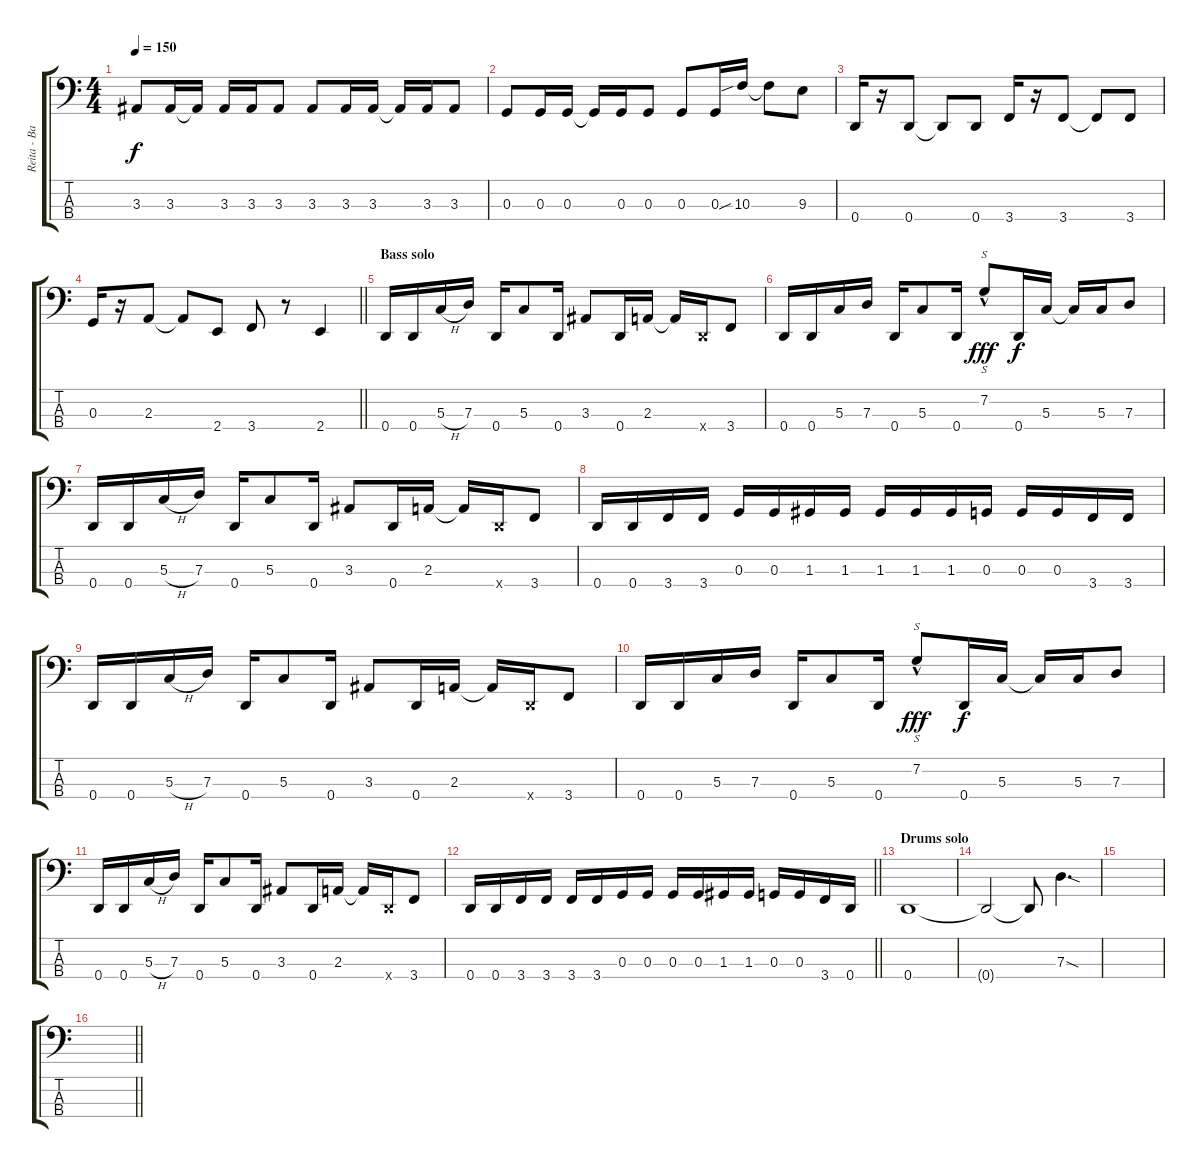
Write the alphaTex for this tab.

\track ("Reita - Bass" "Reita - Ba") {instrument electricbasspick}
\staff {score tabs}
\tuning (F2 C2 G1 D1) {hide}
\ts (4 4)
\tempo 150
\clef f4
\ks c
3.3.8{dy f} 3.3.16 3.3{t}.16 3.3.16 3.3.16 3.3.8 3.3.8 3.3.16 3.3.16 3.3{t}.16 3.3.16 3.3.8 |
0.3.8 0.3.16 0.3.16 0.3{t}.16 0.3.16 0.3.8 0.3.8 0.3.16 10.3{sib}.16 10.3{t}.8 9.3.8 |
0.4.16 r.16 0.4.8 0.4{t}.8 0.4.8 3.4.16 r.16 3.4.8 3.4{t}.8 3.4.8 |
\barLineRight lightlight
0.3.16 r.16 2.3.8 2.3{t}.8 2.4.8 3.4.8 r.8 2.4.4 |
\section ("" "Bass solo")
0.4.16 0.4.16 5.3{h}.16 7.3.16 0.4.16 5.3.8 0.4.16 3.3.8 0.4.16 2.3.16 2.3{t}.16 0.4{x}.16 3.4.8 |
0.4.16 0.4.16 5.3.16 7.3.16 0.4.16 5.3.8 0.4.16 7.2{hac}.8{s dy fff} 0.4.16{dy f} 5.3.16 5.3{t}.16 5.3.16 7.3.8 |
0.4.16 0.4.16 5.3{h}.16 7.3.16 0.4.16 5.3.8 0.4.16 3.3.8 0.4.16 2.3.16 2.3{t}.16 0.4{x}.16 3.4.8 |
0.4.16 0.4.16 3.4.16 3.4.16 0.3.16 0.3.16 1.3.16 1.3.16 1.3.16 1.3.16 1.3.16 0.3.16 0.3.16 0.3.16 3.4.16 3.4.16 |
0.4.16 0.4.16 5.3{h}.16 7.3.16 0.4.16 5.3.8 0.4.16 3.3.8 0.4.16 2.3.16 2.3{t}.16 0.4{x}.16 3.4.8 |
0.4.16 0.4.16 5.3.16 7.3.16 0.4.16 5.3.8 0.4.16 7.2{hac}.8{s dy fff} 0.4.16{dy f} 5.3.16 5.3{t}.16 5.3.16 7.3.8 |
0.4.16 0.4.16 5.3{h}.16 7.3.16 0.4.16 5.3.8 0.4.16 3.3.8 0.4.16 2.3.16 2.3{t}.16 0.4{x}.16 3.4.8 |
\barLineRight lightlight
0.4.16 0.4.16 3.4.16 3.4.16 3.4.16 3.4.16 0.3.16 0.3.16 0.3.16 0.3.16 1.3.16 1.3.16 0.3.16 0.3.16 3.4.16 0.4.16 |
\section ("" "Drums solo")
0.4.1 |
0.4{t}.2 0.4{t}.8 7.3{sod}.4{d} |
|
\barLineRight lightlight
